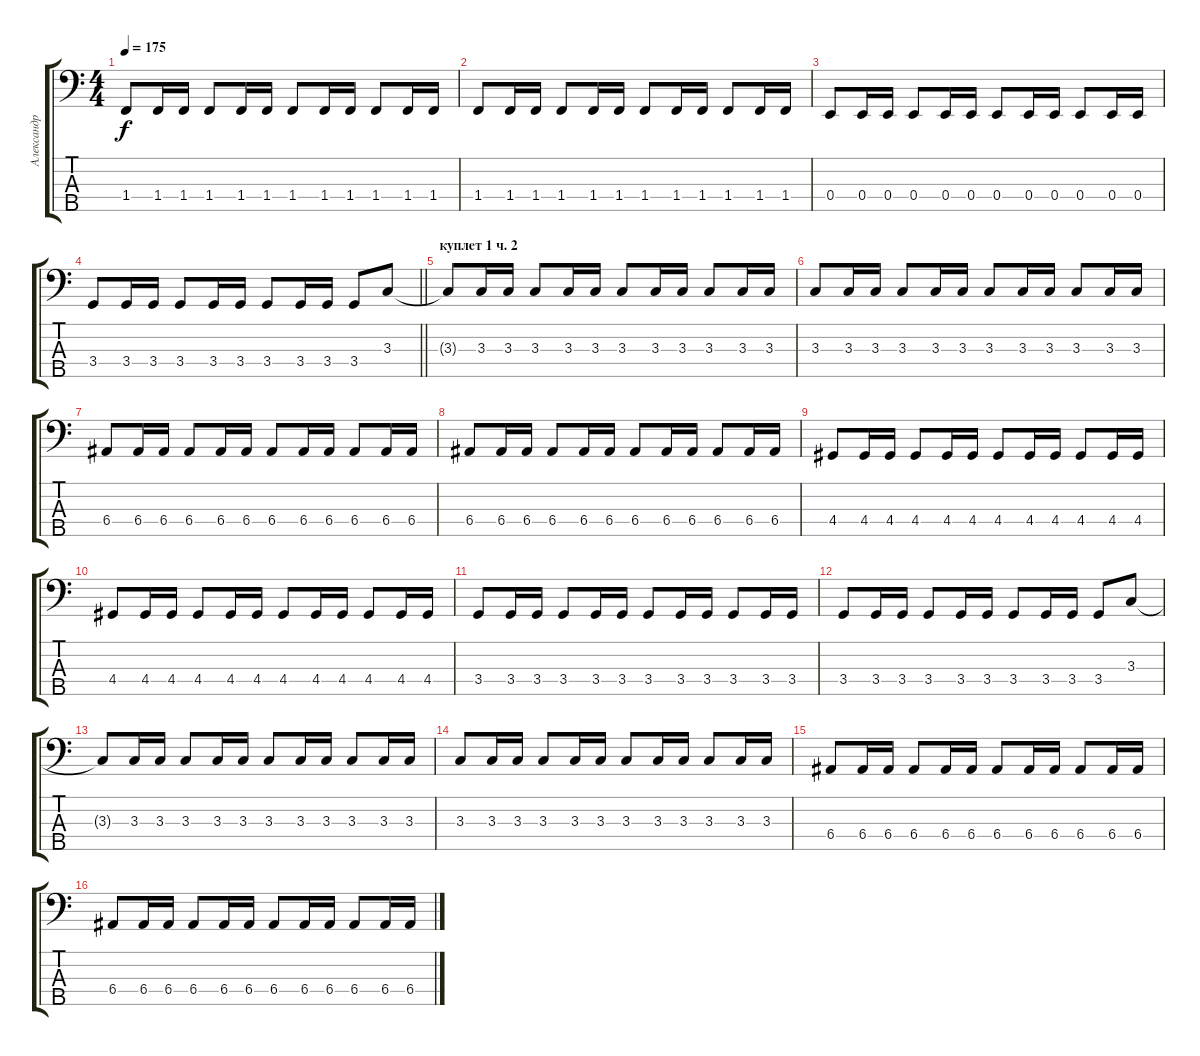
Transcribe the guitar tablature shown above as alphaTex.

\track ("Александр Швец" "Александр ") {instrument electricbasspick}
\staff {score tabs}
\tuning (G2 D2 A1 E1 B0) {hide}
\ts (4 4)
\tempo 175
\clef f4
\ks c
1.4.8{dy f} 1.4.16 1.4.16 1.4.8 1.4.16 1.4.16 1.4.8 1.4.16 1.4.16 1.4.8 1.4.16 1.4.16 |
1.4.8 1.4.16 1.4.16 1.4.8 1.4.16 1.4.16 1.4.8 1.4.16 1.4.16 1.4.8 1.4.16 1.4.16 |
0.4.8 0.4.16 0.4.16 0.4.8 0.4.16 0.4.16 0.4.8 0.4.16 0.4.16 0.4.8 0.4.16 0.4.16 |
\barLineRight lightlight
3.4.8 3.4.16 3.4.16 3.4.8 3.4.16 3.4.16 3.4.8 3.4.16 3.4.16 3.4.8 3.3.8 |
\section ("" "куплет 1 ч. 2")
3.3{t}.8 3.3.16 3.3.16 3.3.8 3.3.16 3.3.16 3.3.8 3.3.16 3.3.16 3.3.8 3.3.16 3.3.16 |
3.3.8 3.3.16 3.3.16 3.3.8 3.3.16 3.3.16 3.3.8 3.3.16 3.3.16 3.3.8 3.3.16 3.3.16 |
6.4.8 6.4.16 6.4.16 6.4.8 6.4.16 6.4.16 6.4.8 6.4.16 6.4.16 6.4.8 6.4.16 6.4.16 |
6.4.8 6.4.16 6.4.16 6.4.8 6.4.16 6.4.16 6.4.8 6.4.16 6.4.16 6.4.8 6.4.16 6.4.16 |
4.4.8 4.4.16 4.4.16 4.4.8 4.4.16 4.4.16 4.4.8 4.4.16 4.4.16 4.4.8 4.4.16 4.4.16 |
4.4.8 4.4.16 4.4.16 4.4.8 4.4.16 4.4.16 4.4.8 4.4.16 4.4.16 4.4.8 4.4.16 4.4.16 |
3.4.8 3.4.16 3.4.16 3.4.8 3.4.16 3.4.16 3.4.8 3.4.16 3.4.16 3.4.8 3.4.16 3.4.16 |
3.4.8 3.4.16 3.4.16 3.4.8 3.4.16 3.4.16 3.4.8 3.4.16 3.4.16 3.4.8 3.3.8 |
3.3{t}.8 3.3.16 3.3.16 3.3.8 3.3.16 3.3.16 3.3.8 3.3.16 3.3.16 3.3.8 3.3.16 3.3.16 |
3.3.8 3.3.16 3.3.16 3.3.8 3.3.16 3.3.16 3.3.8 3.3.16 3.3.16 3.3.8 3.3.16 3.3.16 |
6.4.8 6.4.16 6.4.16 6.4.8 6.4.16 6.4.16 6.4.8 6.4.16 6.4.16 6.4.8 6.4.16 6.4.16 |
6.4.8 6.4.16 6.4.16 6.4.8 6.4.16 6.4.16 6.4.8 6.4.16 6.4.16 6.4.8 6.4.16 6.4.16
